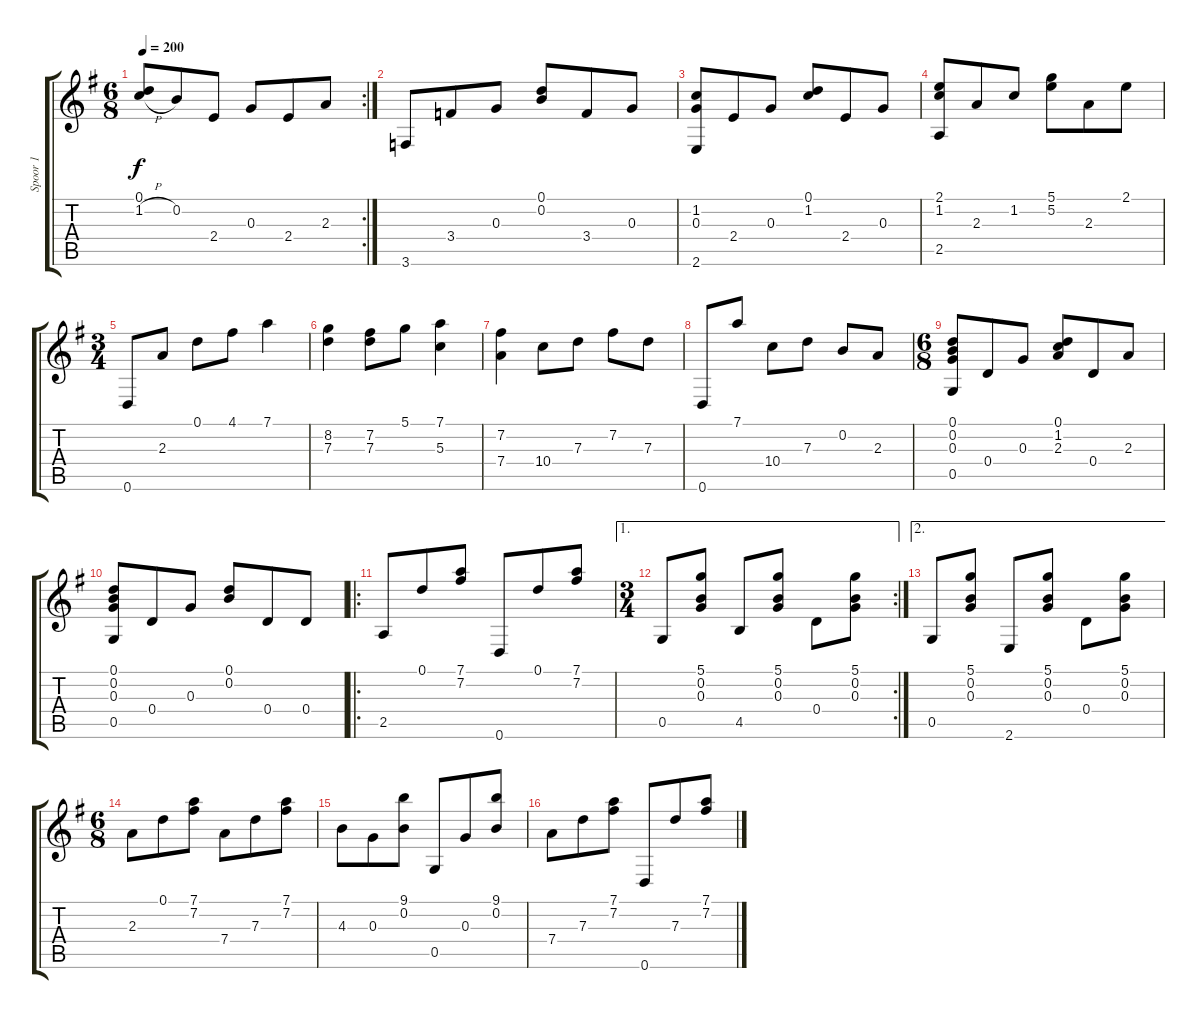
\track ("Spoor 1" "Spoor 1") {instrument acousticguitarnylon}
\staff {score tabs}
\tuning (D4 B3 G3 D3 G2 D2) {hide}
\rc 2
\ts (6 8)
\tempo 200
\clef g2
\ks g
(0.1 1.2{h}).8{dy f} 0.2.8 2.4.8 0.3.8 2.4.8 2.3.8 |
3.6.8 3.4.8 0.3.8 (0.1 0.2).8 3.4.8 0.3.8 |
(1.2 0.3 2.6).8 2.4.8 0.3.8 (0.1 1.2).8 2.4.8 0.3.8 |
(2.1 1.2 2.5).8 2.3.8 1.2.8 (5.1 5.2).8 2.3.8 2.1.8 |
\ts (3 4)
0.6.8 2.3.8 0.1.8 4.1.8 7.1.4 |
(8.2 7.3).4 (7.2 7.3).8 5.1.8 (7.1 5.3).4 |
(7.2 7.4).4 10.4.8 7.3.8 7.2.8 7.3.8 |
0.6.8 7.1.8 10.4.8 7.3.8 0.2.8 2.3.8 |
\ts (6 8)
(0.1 0.2 0.3 0.5).8 0.4.8 0.3.8 (0.1 1.2 2.3).8 0.4.8 2.3.8 |
(0.1 0.2 0.3 0.5).8 0.4.8 0.3.8 (0.1 0.2).8 0.4.8 0.4.8 |
\ro
2.5.8 0.1.8 (7.1 7.2).8 0.6.8 0.1.8 (7.1 7.2).8 |
\ae 1
\rc 2
\ts (3 4)
0.5.8 (5.1 0.2 0.3).8 4.5.8 (5.1 0.2 0.3).8 0.4.8 (5.1 0.2 0.3).8 |
\ae 2
0.5.8 (5.1 0.2 0.3).8 2.6.8 (5.1 0.2 0.3).8 0.4.8 (5.1 0.2 0.3).8 |
\ts (6 8)
2.3.8 0.1.8 (7.1 7.2).8 7.4.8 7.3.8 (7.1 7.2).8 |
4.3.8 0.3.8 (9.1 0.2).8 0.5.8 0.3.8 (9.1 0.2).8 |
7.4.8 7.3.8 (7.1 7.2).8 0.6.8 7.3.8 (7.1 7.2).8
